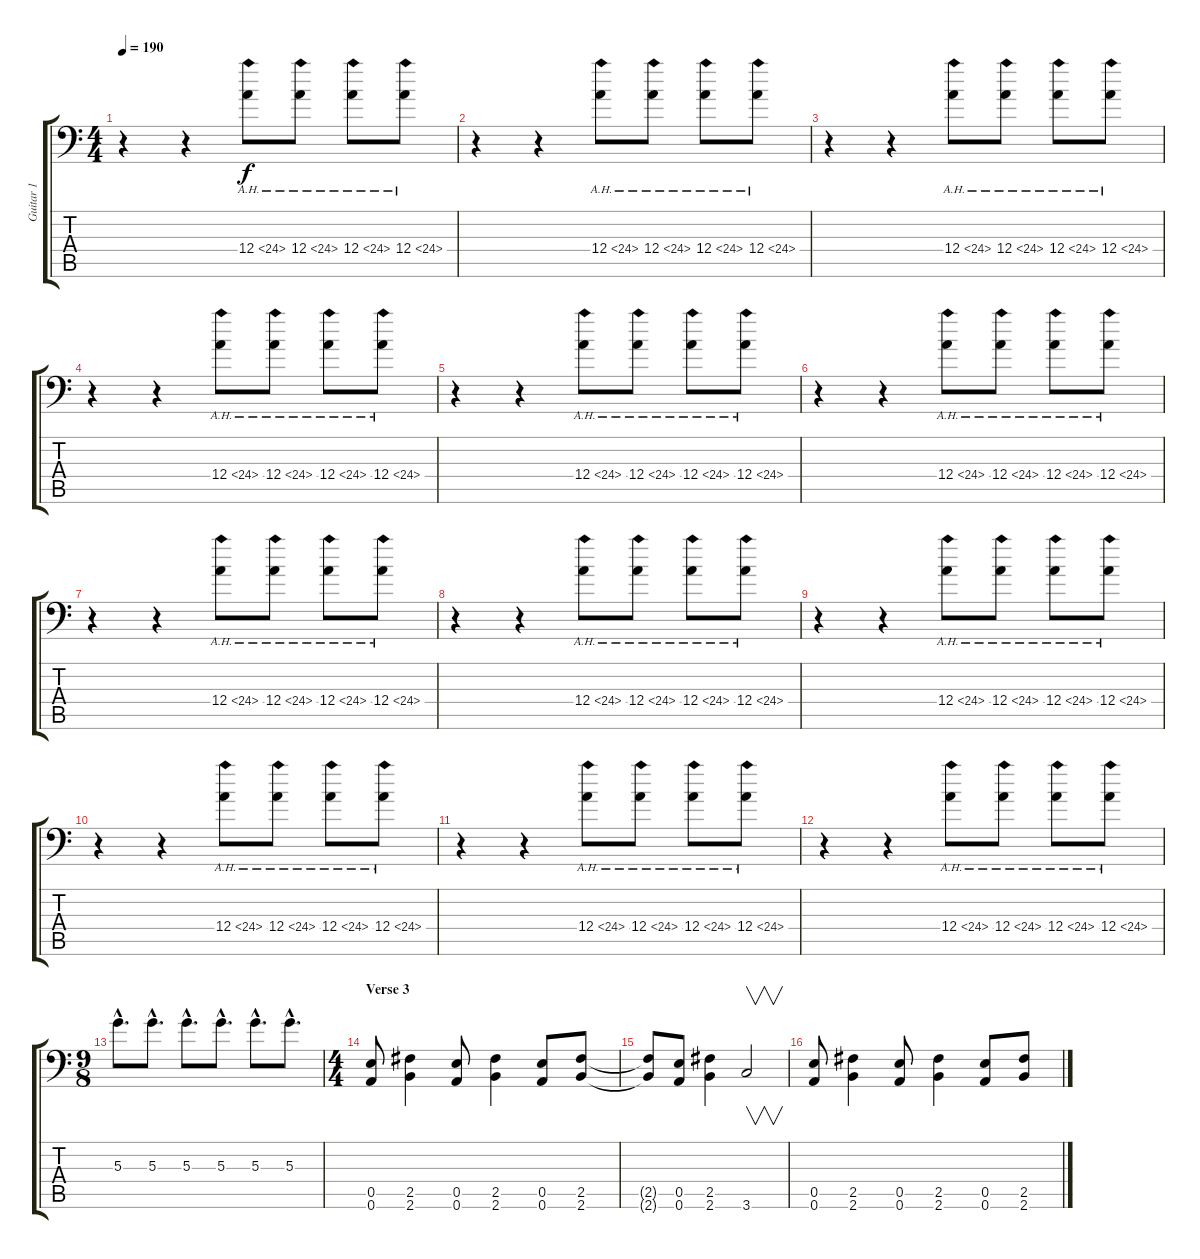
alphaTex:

\track ("Guitar 1" "Guitar 1") {instrument distortionguitar}
\staff {score tabs}
\tuning (B3 Gb3 D3 A2 E2 A1) {hide}
\ts (4 4)
\tempo 190
\clef f4
\ks c
r.4{dy f} r.4 12.4{ah 12}.8 12.4{ah 12}.8 12.4{ah 12}.8 12.4{ah 12}.8 |
r.4 r.4 12.4{ah 12}.8 12.4{ah 12}.8 12.4{ah 12}.8 12.4{ah 12}.8 |
r.4 r.4 12.4{ah 12}.8 12.4{ah 12}.8 12.4{ah 12}.8 12.4{ah 12}.8 |
r.4 r.4 12.4{ah 12}.8 12.4{ah 12}.8 12.4{ah 12}.8 12.4{ah 12}.8 |
r.4 r.4 12.4{ah 12}.8 12.4{ah 12}.8 12.4{ah 12}.8 12.4{ah 12}.8 |
r.4 r.4 12.4{ah 12}.8 12.4{ah 12}.8 12.4{ah 12}.8 12.4{ah 12}.8 |
r.4 r.4 12.4{ah 12}.8 12.4{ah 12}.8 12.4{ah 12}.8 12.4{ah 12}.8 |
r.4 r.4 12.4{ah 12}.8 12.4{ah 12}.8 12.4{ah 12}.8 12.4{ah 12}.8 |
r.4 r.4 12.4{ah 12}.8 12.4{ah 12}.8 12.4{ah 12}.8 12.4{ah 12}.8 |
r.4 r.4 12.4{ah 12}.8 12.4{ah 12}.8 12.4{ah 12}.8 12.4{ah 12}.8 |
r.4 r.4 12.4{ah 12}.8 12.4{ah 12}.8 12.4{ah 12}.8 12.4{ah 12}.8 |
r.4 r.4 12.4{ah 12}.8 12.4{ah 12}.8 12.4{ah 12}.8 12.4{ah 12}.8 |
\ts (9 8)
5.3{hac}.8{d instrument guitarfretnoise} 5.3{hac}.8{d} 5.3{hac}.8{d} 5.3{hac}.8{d} 5.3{hac}.8{d} 5.3{hac}.8{d} |
\ts (4 4)
\section ("" "Verse 3")
(0.5 0.6).8{instrument distortionguitar} (2.5 2.6).4 (0.5 0.6).8 (2.5 2.6).4 (0.5 0.6).8 (2.5 2.6).8 |
(2.5{t} 2.6{t}).8 (0.5 0.6).8 (2.5 2.6).4 3.6.2{v} |
(0.5 0.6).8 (2.5 2.6).4 (0.5 0.6).8 (2.5 2.6).4 (0.5 0.6).8 (2.5 2.6).8
